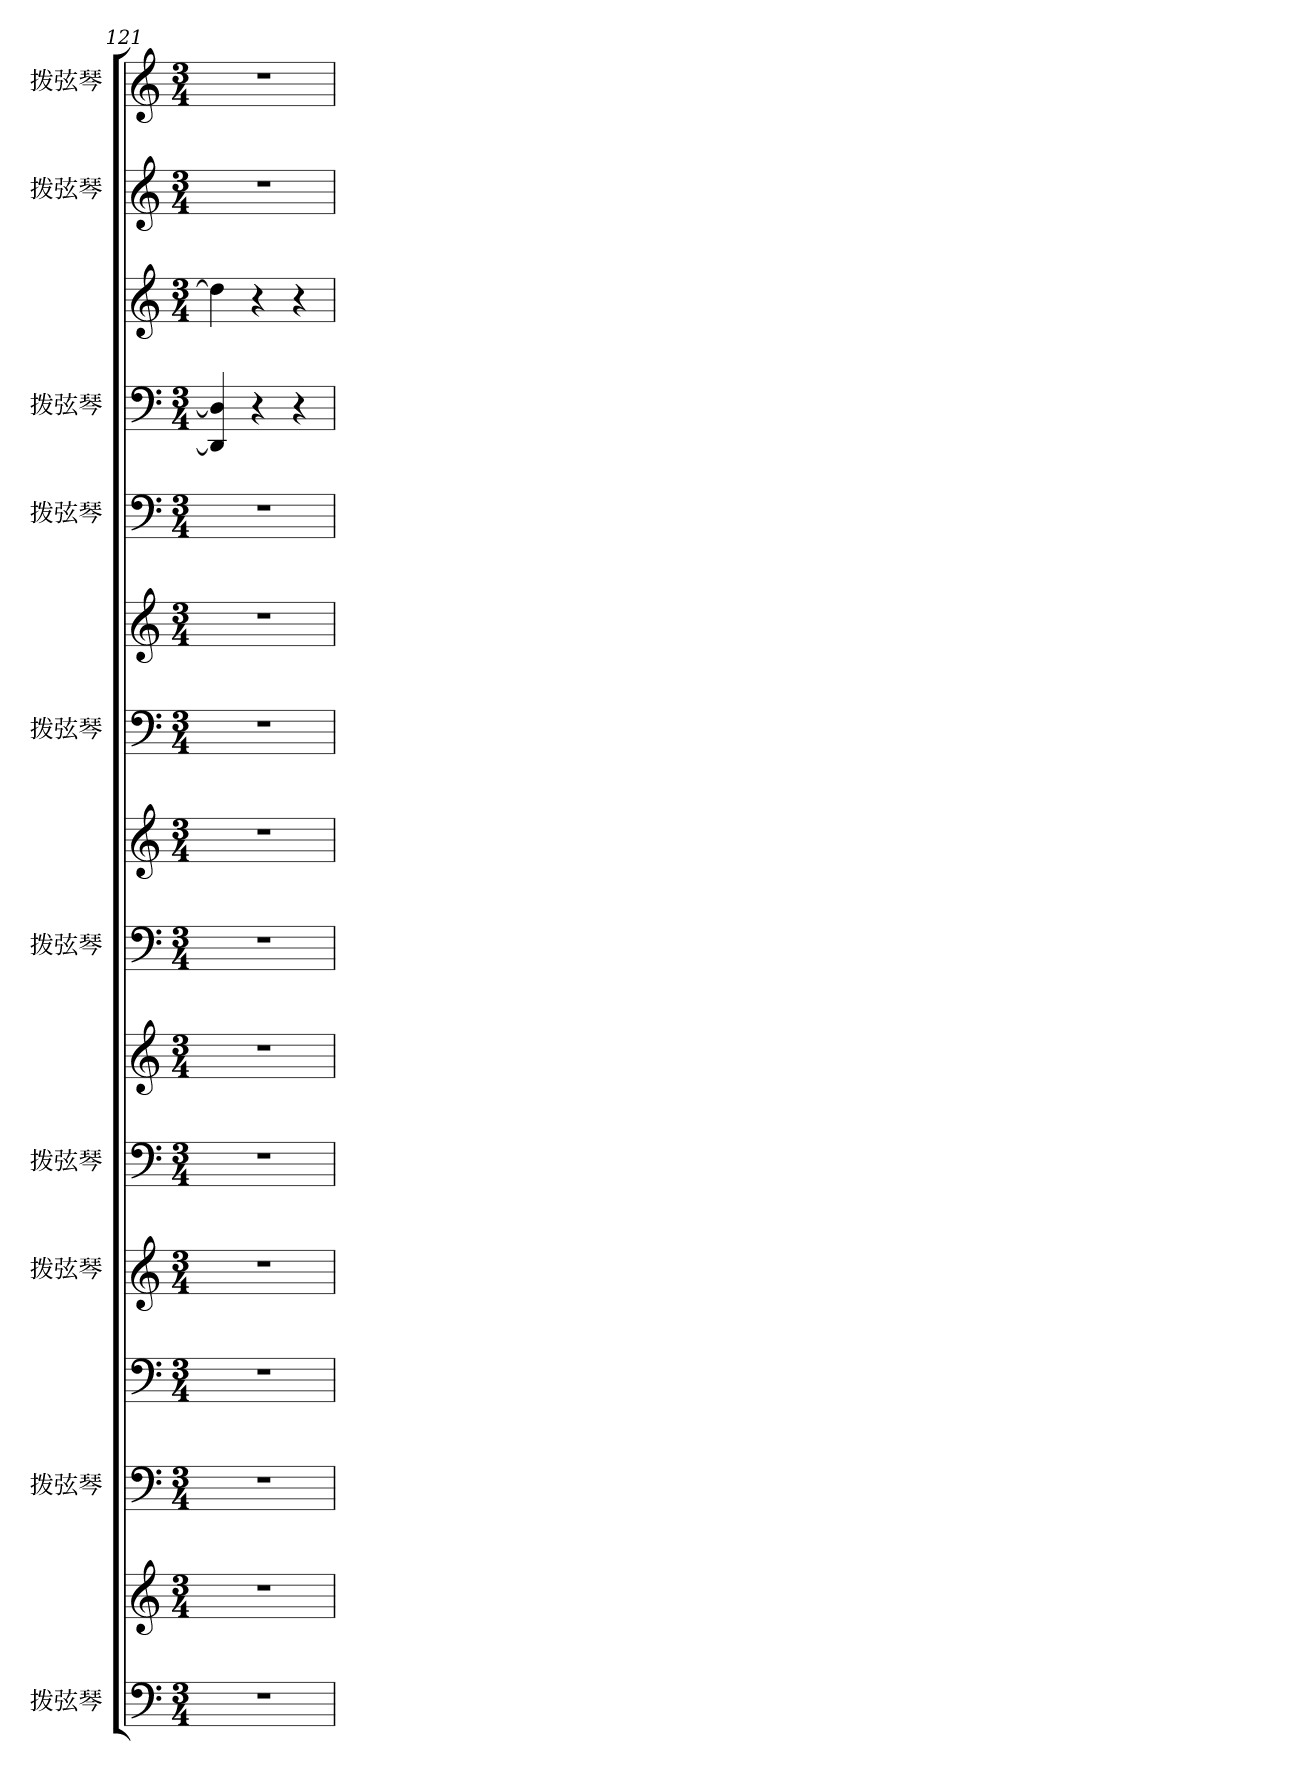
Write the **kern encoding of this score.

**kern	**kern	**kern	**kern	**kern	**kern	**kern	**kern	**kern	**kern	**kern	**kern	**kern	**kern	**kern	**kern
*part10	*part10	*part9	*part9	*part8	*part7	*part7	*part6	*part6	*part5	*part5	*part4	*part3	*part3	*part2	*part1
*staff16	*staff15	*staff14	*staff13	*staff12	*staff11	*staff10	*staff9	*staff8	*staff7	*staff6	*staff5	*staff4	*staff3	*staff2	*staff1
*I"拨弦琴	*	*I"拨弦琴	*	*I"拨弦琴	*I"拨弦琴	*	*I"拨弦琴	*	*I"拨弦琴	*	*I"拨弦琴	*I"拨弦琴	*	*I"拨弦琴	*I"拨弦琴
*clefF4	*clefG2	*clefF4	*clefF4	*clefG2	*clefF4	*clefG2	*clefF4	*clefG2	*clefF4	*clefG2	*clefF4	*clefF4	*clefG2	*clefG2	*clefG2
*k[]	*k[]	*k[]	*k[]	*k[]	*k[]	*k[]	*k[]	*k[]	*k[]	*k[]	*k[]	*k[]	*k[]	*k[]	*k[]
*M3/4	*M3/4	*M3/4	*M3/4	*M3/4	*M3/4	*M3/4	*M3/4	*M3/4	*M3/4	*M3/4	*M3/4	*M3/4	*M3/4	*M3/4	*M3/4
=121	=121	=121	=121	=121	=121	=121	=121	=121	=121	=121	=121	=121	=121	=121	=121
2.r	2.r	2.r	2.r	2.r	2.r	2.r	2.r	2.r	2.r	2.r	2.r	4DD/] 4D/]	4dd\]	2.r	2.r
.	.	.	.	.	.	.	.	.	.	.	.	4r	4r	.	.
.	.	.	.	.	.	.	.	.	.	.	.	4r	4r	.	.
=	=	=	=	=	=	=	=	=	=	=	=	=	=	=	=
*-	*-	*-	*-	*-	*-	*-	*-	*-	*-	*-	*-	*-	*-	*-	*-
